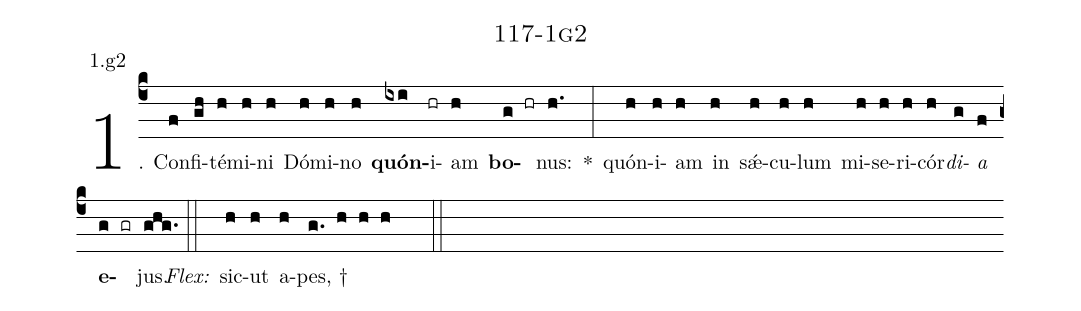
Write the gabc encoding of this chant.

name: 117-1g2;
annotation: 1.g2;
%%
(c4)1. Con(f)fi(gh)té(h)mi(h)ni(h) Dó(h)mi(h)no(h) <b>quón</b>(ixi)i(hr)am(h) <b>bo</b>(g hr)nus:(h.) *(:) quón(h)i(h)am(h) in(h) sǽ(h)cu(h)lum(h) mi(h)se(h)ri(h)cór(h)<i>di</i>(g)<i>a</i>(f) <b>e</b>(g gr)jus.(ghg.) (::)
<i>Flex:</i>()  sic(h)ut(h) a(h)pes, †(g. h h h  ::)
